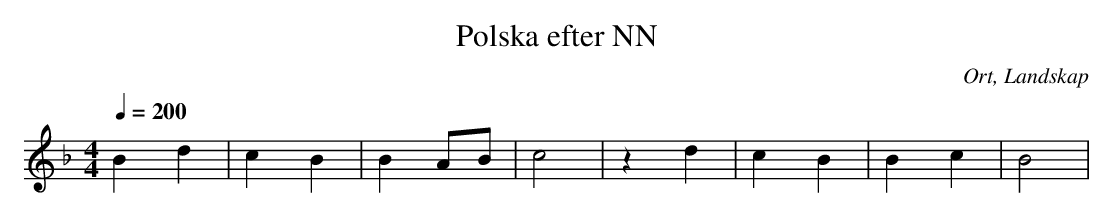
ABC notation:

X:1
T:Polska efter NN
O:Ort, Landskap
M:4/4
L:1/4
K:F
Q:200
 B d | c B | B A/B/ | c2 | z d | c B | B c    | B2 |
